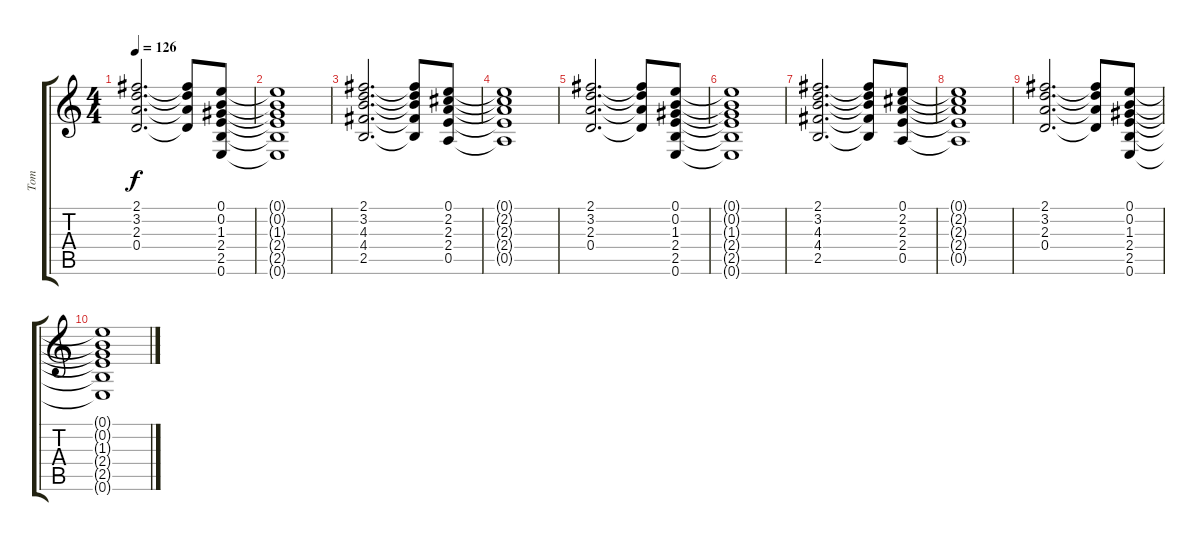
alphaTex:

\track ("Tom" "Tom") {instrument electricguitarclean}
\staff {score tabs}
\tuning (E4 B3 G3 D3 A2 E2) {hide}
\ts (4 4)
\tempo 126
\clef g2
\ks c
(2.1 3.2 2.3 0.4).2{d dy f} (2.1{t} 3.2{t} 2.3{t} 0.4{t}).8 (0.1 0.2 1.3 2.4 2.5 0.6).8 |
(0.1{t} 0.2{t} 1.3{t} 2.4{t} 2.5{t} 0.6{t}).1 |
(2.1 3.2 4.3 4.4 2.5).2{d} (2.1{t} 3.2{t} 4.3{t} 4.4{t} 2.5{t}).8 (0.1 2.2 2.3 2.4 0.5).8 |
(0.1{t} 2.2{t} 2.3{t} 2.4{t} 0.5{t}).1 |
(2.1 3.2 2.3 0.4).2{d} (2.1{t} 3.2{t} 2.3{t} 0.4{t}).8 (0.1 0.2 1.3 2.4 2.5 0.6).8 |
(0.1{t} 0.2{t} 1.3{t} 2.4{t} 2.5{t} 0.6{t}).1 |
(2.1 3.2 4.3 4.4 2.5).2{d volume 0} (2.1{t} 3.2{t} 4.3{t} 4.4{t} 2.5{t}).8 (0.1 2.2 2.3 2.4 0.5).8 |
(0.1{t} 2.2{t} 2.3{t} 2.4{t} 0.5{t}).1 |
(2.1 3.2 2.3 0.4).2{d} (2.1{t} 3.2{t} 2.3{t} 0.4{t}).8 (0.1 0.2 1.3 2.4 2.5 0.6).8 |
(0.1{t} 0.2{t} 1.3{t} 2.4{t} 2.5{t} 0.6{t}).1
